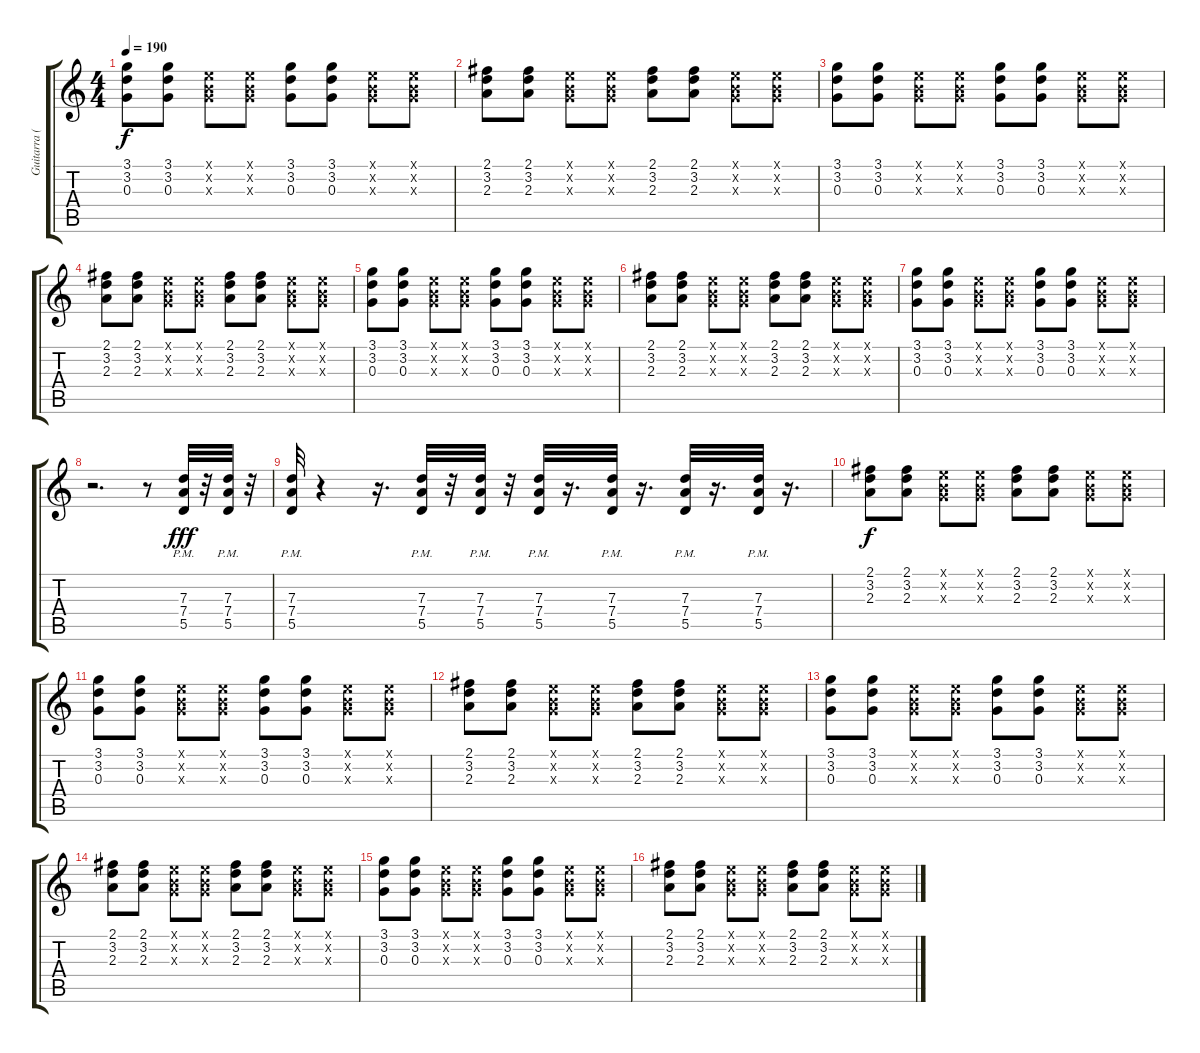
\track ("Guitarra (clean)" "Guitarra (") {instrument electricguitarclean}
\staff {score tabs}
\tuning (E4 B3 G3 D3 A2 E2) {hide}
\ts (4 4)
\tempo 190
\clef g2
\ks c
(3.1 3.2 0.3).8{dy f} (3.1 3.2 0.3).8 (0.1{x} 0.2{x} 0.3{x}).8 (0.1{x} 0.2{x} 0.3{x}).8 (3.1 3.2 0.3).8 (3.1 3.2 0.3).8 (0.1{x} 0.2{x} 0.3{x}).8 (0.1{x} 0.2{x} 0.3{x}).8 |
(2.1 3.2 2.3).8 (2.1 3.2 2.3).8 (0.1{x} 0.2{x} 0.3{x}).8 (0.1{x} 0.2{x} 0.3{x}).8 (2.1 3.2 2.3).8 (2.1 3.2 2.3).8 (0.1{x} 0.2{x} 0.3{x}).8 (0.1{x} 0.2{x} 0.3{x}).8 |
(3.1 3.2 0.3).8 (3.1 3.2 0.3).8 (0.1{x} 0.2{x} 0.3{x}).8 (0.1{x} 0.2{x} 0.3{x}).8 (3.1 3.2 0.3).8 (3.1 3.2 0.3).8 (0.1{x} 0.2{x} 0.3{x}).8 (0.1{x} 0.2{x} 0.3{x}).8 |
(2.1 3.2 2.3).8 (2.1 3.2 2.3).8 (0.1{x} 0.2{x} 0.3{x}).8 (0.1{x} 0.2{x} 0.3{x}).8 (2.1 3.2 2.3).8 (2.1 3.2 2.3).8 (0.1{x} 0.2{x} 0.3{x}).8 (0.1{x} 0.2{x} 0.3{x}).8 |
(3.1 3.2 0.3).8 (3.1 3.2 0.3).8 (0.1{x} 0.2{x} 0.3{x}).8 (0.1{x} 0.2{x} 0.3{x}).8 (3.1 3.2 0.3).8 (3.1 3.2 0.3).8 (0.1{x} 0.2{x} 0.3{x}).8 (0.1{x} 0.2{x} 0.3{x}).8 |
(2.1 3.2 2.3).8 (2.1 3.2 2.3).8 (0.1{x} 0.2{x} 0.3{x}).8 (0.1{x} 0.2{x} 0.3{x}).8 (2.1 3.2 2.3).8 (2.1 3.2 2.3).8 (0.1{x} 0.2{x} 0.3{x}).8 (0.1{x} 0.2{x} 0.3{x}).8 |
(3.1 3.2 0.3).8 (3.1 3.2 0.3).8 (0.1{x} 0.2{x} 0.3{x}).8 (0.1{x} 0.2{x} 0.3{x}).8 (3.1 3.2 0.3).8 (3.1 3.2 0.3).8 (0.1{x} 0.2{x} 0.3{x}).8 (0.1{x} 0.2{x} 0.3{x}).8 |
r.2{d volume 10} r.8 (7.3{pm} 7.4{pm} 5.5{pm}).32{dy fff} r.32 (7.3{pm} 7.4{pm} 5.5{pm}).32 r.32 |
(7.3{pm} 7.4{pm} 5.5{pm}).32 r.4 r.16{d} (7.3{pm} 7.4{pm} 5.5{pm}).32 r.32 (7.3{pm} 7.4{pm} 5.5{pm}).32 r.32 (7.3{pm} 7.4{pm} 5.5{pm}).32 r.16{d} (7.3{pm} 7.4{pm} 5.5{pm}).32 r.16{d} (7.3{pm} 7.4{pm} 5.5{pm}).32 r.16{d} (7.3{pm} 7.4{pm} 5.5{pm}).32 r.16{d} |
(2.1 3.2 2.3).8{dy f} (2.1 3.2 2.3).8 (0.1{x} 0.2{x} 0.3{x}).8 (0.1{x} 0.2{x} 0.3{x}).8 (2.1 3.2 2.3).8 (2.1 3.2 2.3).8 (0.1{x} 0.2{x} 0.3{x}).8 (0.1{x} 0.2{x} 0.3{x}).8 |
(3.1 3.2 0.3).8 (3.1 3.2 0.3).8 (0.1{x} 0.2{x} 0.3{x}).8 (0.1{x} 0.2{x} 0.3{x}).8 (3.1 3.2 0.3).8 (3.1 3.2 0.3).8 (0.1{x} 0.2{x} 0.3{x}).8 (0.1{x} 0.2{x} 0.3{x}).8 |
(2.1 3.2 2.3).8 (2.1 3.2 2.3).8 (0.1{x} 0.2{x} 0.3{x}).8 (0.1{x} 0.2{x} 0.3{x}).8 (2.1 3.2 2.3).8 (2.1 3.2 2.3).8 (0.1{x} 0.2{x} 0.3{x}).8 (0.1{x} 0.2{x} 0.3{x}).8 |
(3.1 3.2 0.3).8 (3.1 3.2 0.3).8 (0.1{x} 0.2{x} 0.3{x}).8 (0.1{x} 0.2{x} 0.3{x}).8 (3.1 3.2 0.3).8 (3.1 3.2 0.3).8 (0.1{x} 0.2{x} 0.3{x}).8 (0.1{x} 0.2{x} 0.3{x}).8 |
(2.1 3.2 2.3).8 (2.1 3.2 2.3).8 (0.1{x} 0.2{x} 0.3{x}).8 (0.1{x} 0.2{x} 0.3{x}).8 (2.1 3.2 2.3).8 (2.1 3.2 2.3).8 (0.1{x} 0.2{x} 0.3{x}).8 (0.1{x} 0.2{x} 0.3{x}).8 |
(3.1 3.2 0.3).8 (3.1 3.2 0.3).8 (0.1{x} 0.2{x} 0.3{x}).8 (0.1{x} 0.2{x} 0.3{x}).8 (3.1 3.2 0.3).8 (3.1 3.2 0.3).8 (0.1{x} 0.2{x} 0.3{x}).8 (0.1{x} 0.2{x} 0.3{x}).8 |
(2.1 3.2 2.3).8 (2.1 3.2 2.3).8 (0.1{x} 0.2{x} 0.3{x}).8 (0.1{x} 0.2{x} 0.3{x}).8 (2.1 3.2 2.3).8 (2.1 3.2 2.3).8 (0.1{x} 0.2{x} 0.3{x}).8 (0.1{x} 0.2{x} 0.3{x}).8
